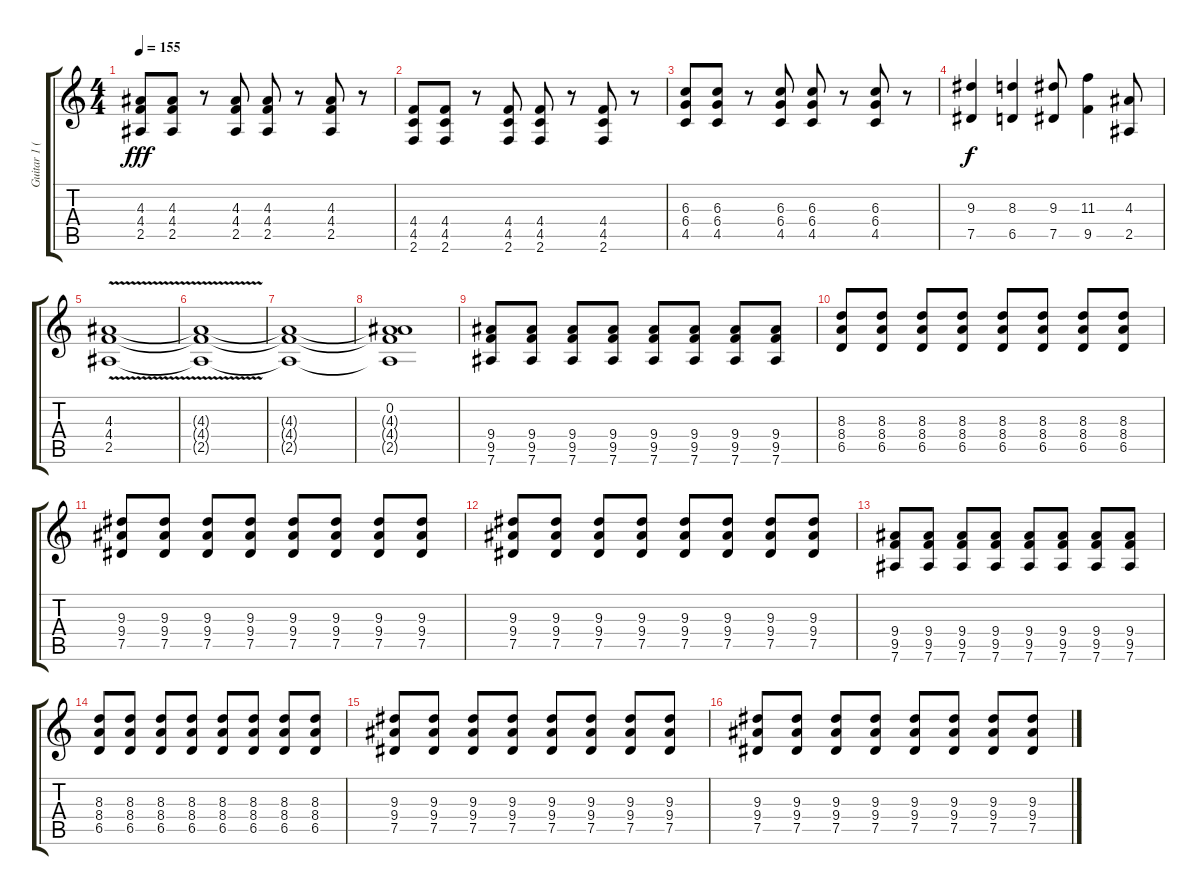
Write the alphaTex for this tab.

\track ("Guitar 1 (Shaun Diviney)" "Guitar 1 (") {instrument distortionguitar}
\staff {score tabs}
\tuning (Eb4 Bb3 Gb3 Db3 Ab2 Eb2) {hide}
\ts (4 4)
\tempo 155
\clef g2
\ks c
(4.3 4.4 2.5).8{dy fff} (4.3 4.4 2.5).8 r.8 (4.3 4.4 2.5).8 (4.3 4.4 2.5).8 r.8 (4.3 4.4 2.5).8 r.8 |
(4.4 4.5 2.6).8 (4.4 4.5 2.6).8 r.8 (4.4 4.5 2.6).8 (4.4 4.5 2.6).8 r.8 (4.4 4.5 2.6).8 r.8 |
(6.3 6.4 4.5).8 (6.3 6.4 4.5).8 r.8 (6.3 6.4 4.5).8 (6.3 6.4 4.5).8 r.8 (6.3 6.4 4.5).8 r.8 |
(9.3 7.5).4{dy f} (8.3 6.5).4 (9.3 7.5).8 (11.3 9.5).4 (4.3 2.5).8 |
(4.3 4.4{v} 2.5).1 |
(4.3{t} 4.4{t} 2.5{t}).1 |
(4.3{t} 4.4{t} 2.5{t}).1 |
(0.2 4.3{t} 4.4{t} 2.5{t}).1 |
(9.4 9.5 7.6).8 (9.4 9.5 7.6).8 (9.4 9.5 7.6).8 (9.4 9.5 7.6).8 (9.4 9.5 7.6).8 (9.4 9.5 7.6).8 (9.4 9.5 7.6).8 (9.4 9.5 7.6).8 |
(8.3 8.4 6.5).8 (8.3 8.4 6.5).8 (8.3 8.4 6.5).8 (8.3 8.4 6.5).8 (8.3 8.4 6.5).8 (8.3 8.4 6.5).8 (8.3 8.4 6.5).8 (8.3 8.4 6.5).8 |
(9.3 9.4 7.5).8 (9.3 9.4 7.5).8 (9.3 9.4 7.5).8 (9.3 9.4 7.5).8 (9.3 9.4 7.5).8 (9.3 9.4 7.5).8 (9.3 9.4 7.5).8 (9.3 9.4 7.5).8 |
(9.3 9.4 7.5).8 (9.3 9.4 7.5).8 (9.3 9.4 7.5).8 (9.3 9.4 7.5).8 (9.3 9.4 7.5).8 (9.3 9.4 7.5).8 (9.3 9.4 7.5).8 (9.3 9.4 7.5).8 |
(9.4 9.5 7.6).8 (9.4 9.5 7.6).8 (9.4 9.5 7.6).8 (9.4 9.5 7.6).8 (9.4 9.5 7.6).8 (9.4 9.5 7.6).8 (9.4 9.5 7.6).8 (9.4 9.5 7.6).8 |
(8.3 8.4 6.5).8 (8.3 8.4 6.5).8 (8.3 8.4 6.5).8 (8.3 8.4 6.5).8 (8.3 8.4 6.5).8 (8.3 8.4 6.5).8 (8.3 8.4 6.5).8 (8.3 8.4 6.5).8 |
(9.3 9.4 7.5).8 (9.3 9.4 7.5).8 (9.3 9.4 7.5).8 (9.3 9.4 7.5).8 (9.3 9.4 7.5).8 (9.3 9.4 7.5).8 (9.3 9.4 7.5).8 (9.3 9.4 7.5).8 |
(9.3 9.4 7.5).8 (9.3 9.4 7.5).8 (9.3 9.4 7.5).8 (9.3 9.4 7.5).8 (9.3 9.4 7.5).8 (9.3 9.4 7.5).8 (9.3 9.4 7.5).8 (9.3 9.4 7.5).8
